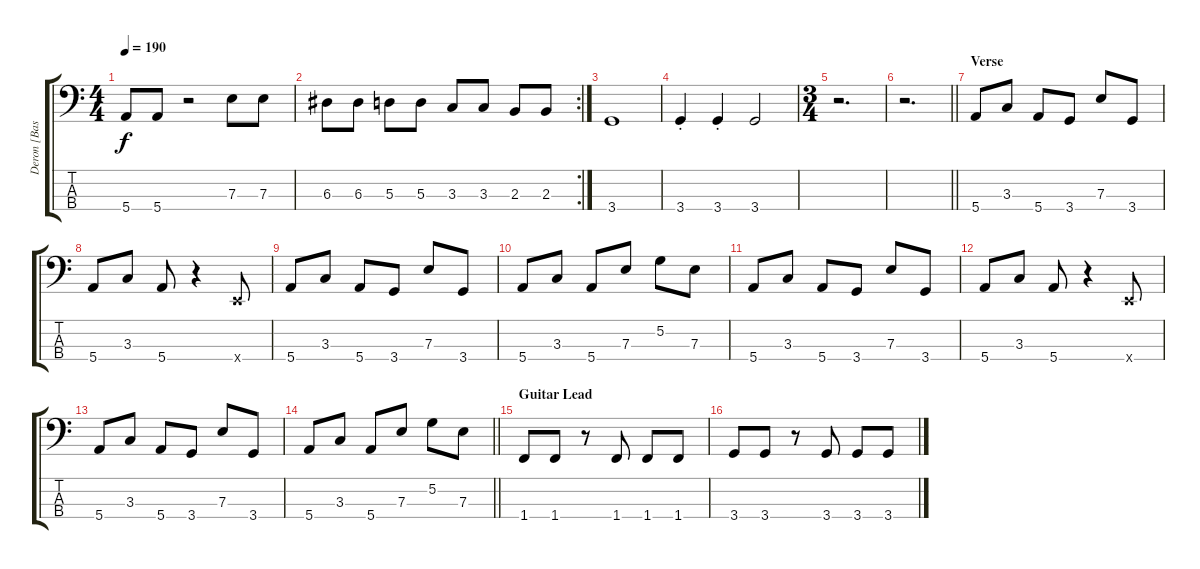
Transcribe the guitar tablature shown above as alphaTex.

\track ("Deron [Bass]" "Deron [Bas") {instrument electricbasspick}
\staff {score tabs}
\tuning (G2 D2 A1 E1) {hide}
\ts (4 4)
\tempo 190
\clef f4
\ks c
5.4.8{dy f} 5.4.8 r.2 7.3.8 7.3.8 |
\rc 2
6.3.8 6.3.8 5.3.8 5.3.8 3.3.8 3.3.8 2.3.8 2.3.8 |
3.4.1 |
3.4{st}.4 3.4{st}.4 3.4.2 |
\ts (3 4)
r.2{d} |
\barLineRight lightlight
r.2{d} |
\section ("" "Verse")
5.4.8 3.3.8 5.4.8 3.4.8 7.3.8 3.4.8 |
5.4.8 3.3.8 5.4.8 r.4 0.4{x}.8 |
5.4.8 3.3.8 5.4.8 3.4.8 7.3.8 3.4.8 |
5.4.8 3.3.8 5.4.8 7.3.8 5.2.8 7.3.8 |
5.4.8 3.3.8 5.4.8 3.4.8 7.3.8 3.4.8 |
5.4.8 3.3.8 5.4.8 r.4 0.4{x}.8 |
5.4.8 3.3.8 5.4.8 3.4.8 7.3.8 3.4.8 |
\barLineRight lightlight
5.4.8 3.3.8 5.4.8 7.3.8 5.2.8 7.3.8 |
\section ("" "Guitar Lead")
1.4.8 1.4.8 r.8 1.4.8 1.4.8 1.4.8 |
3.4.8 3.4.8 r.8 3.4.8 3.4.8 3.4.8
